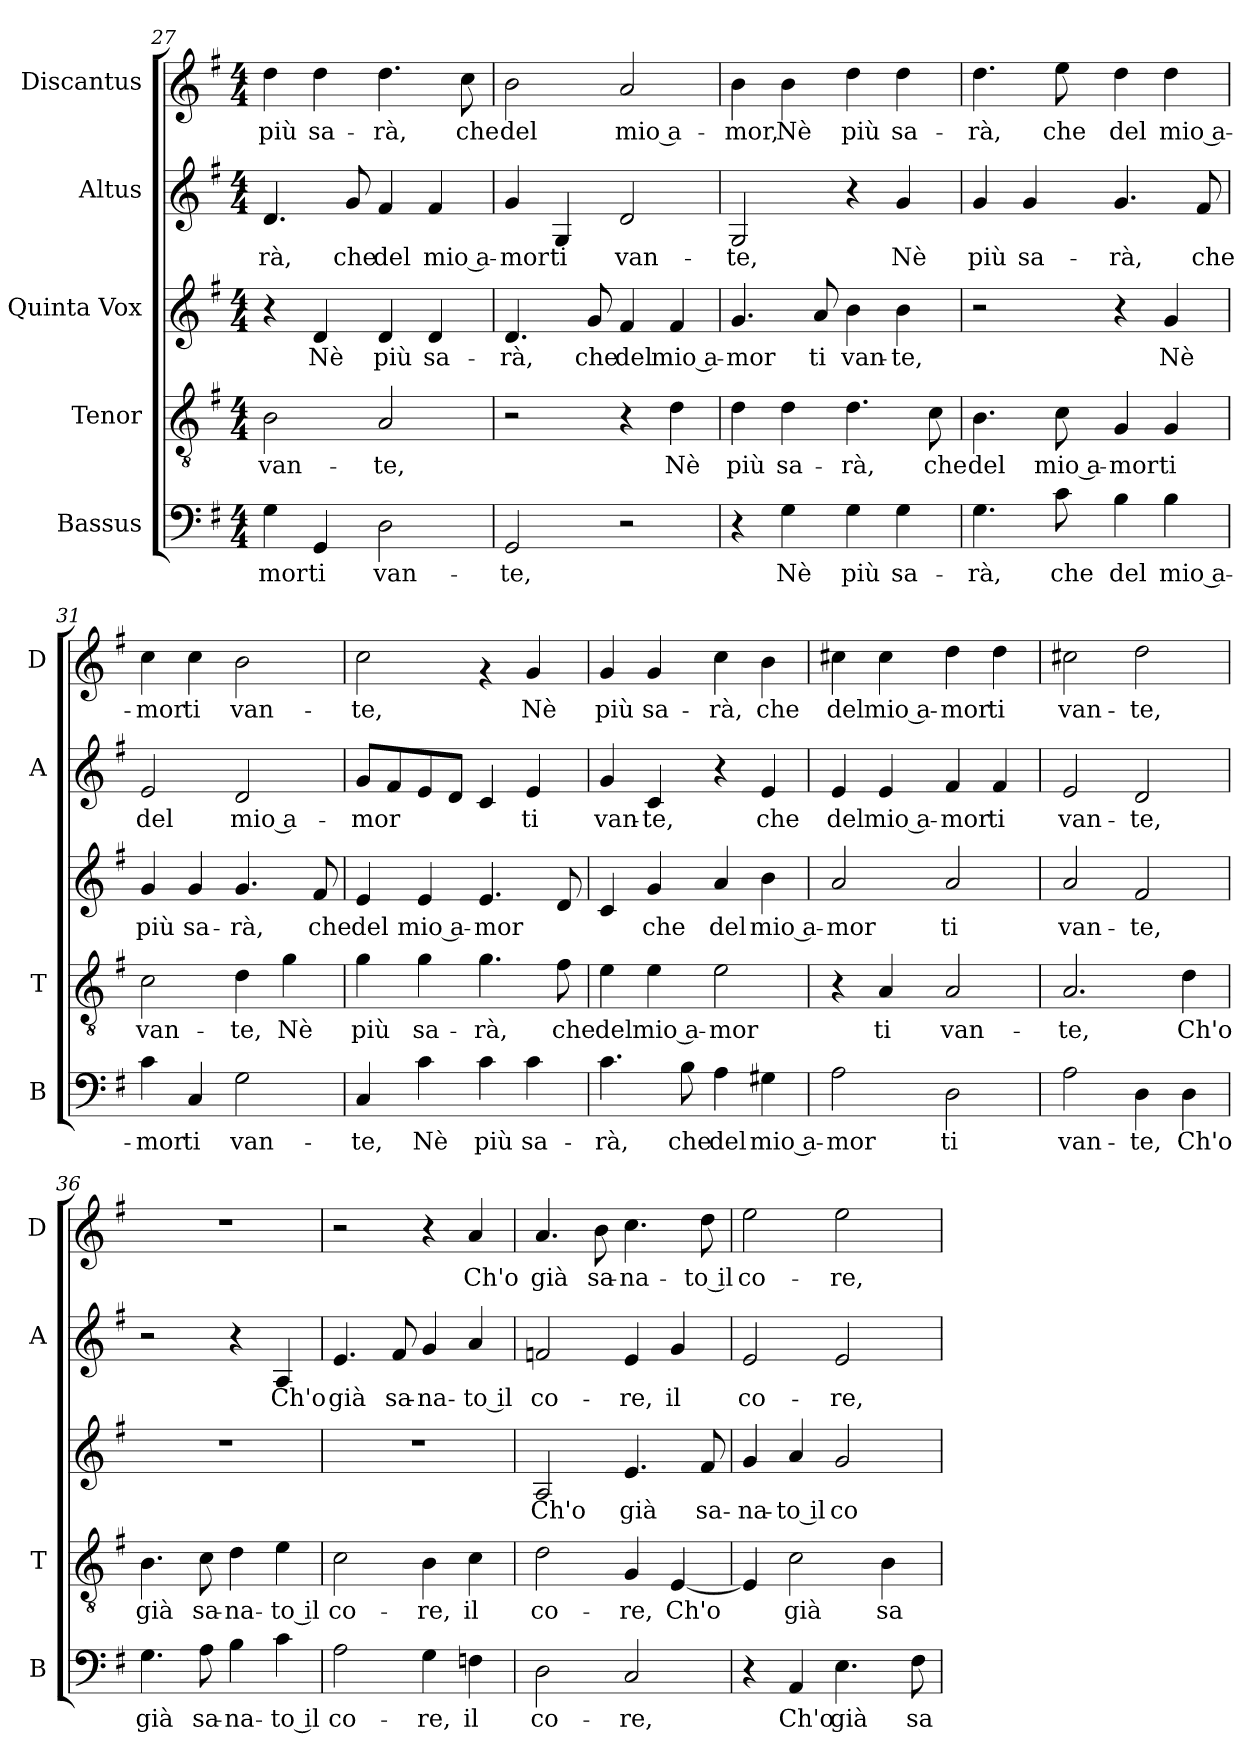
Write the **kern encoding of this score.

**kern	**text	**kern	**text	**kern	**text	**kern	**text	**kern	**text
*part5	*part5	*part4	*part4	*part3	*part3	*part2	*part2	*part1	*part1
*staff5	*staff5	*staff4	*staff4	*staff3	*staff3	*staff2	*staff2	*staff1	*staff1
*I"Bassus	*	*I"Tenor	*	*I"Quinta Vox	*	*I"Altus	*	*I"Discantus	*
*I'B	*	*I'T	*	*	*	*I'A	*	*I'D	*
*clefF4	*	*clefGv2	*	*clefG2	*	*clefG2	*	*clefG2	*
*k[f#]	*	*k[f#]	*	*k[f#]	*	*k[f#]	*	*k[f#]	*
*G:	*	*G:	*	*G:	*	*G:	*	*G:	*
*M4/4	*	*M4/4	*	*M4/4	*	*M4/4	*	*M4/4	*
=27	=27	=27	=27	=27	=27	=27	=27	=27	=27
!	!LO:LY:b	!	!LO:LY:b	!	!	!	!LO:LY:b	!	!LO:LY:b
4G\	-mor	2B\	van-	4r	.	4.d/	-rà,	4dd\	più
!	!LO:LY:b	!	!	!	!LO:LY:b	!	!	!	!LO:LY:b
4GG/	ti	.	.	4d/	Nè	.	.	4dd\	sa-
!	!	!	!	!	!	!	!LO:LY:b	!	!
.	.	.	.	.	.	8g/	che	.	.
!	!LO:LY:b	!	!LO:LY:b	!	!LO:LY:b	!	!LO:LY:b	!	!LO:LY:b
2D\	van-	2A/	-te,	4d/	più	4f#/	del	4.dd\	-rà,
!	!	!	!	!	!LO:LY:b	!	!LO:LY:b	!	!
.	.	.	.	4d/	sa-	4f#/	mio a-	.	.
!	!	!	!	!	!	!	!	!	!LO:LY:b
.	.	.	.	.	.	.	.	8cc\	che
=28	=28	=28	=28	=28	=28	=28	=28	=28	=28
!	!LO:LY:b	!	!	!	!LO:LY:b	!	!LO:LY:b	!	!LO:LY:b
2GG/	-te,	2r	.	4.d/	-rà,	4g/	-mor	2b\	del
!	!	!	!	!	!	!	!LO:LY:b	!	!
.	.	.	.	.	.	4G/	ti	.	.
!	!	!	!	!	!LO:LY:b	!	!	!	!
.	.	.	.	8g/	che	.	.	.	.
!	!	!	!	!	!LO:LY:b	!	!LO:LY:b	!	!LO:LY:b
2r	.	4r	.	4f#/	del	2d/	van-	2a/	mio a-
!	!	!	!LO:LY:b	!	!LO:LY:b	!	!	!	!
.	.	4d\	Nè	4f#/	mio a-	.	.	.	.
=29	=29	=29	=29	=29	=29	=29	=29	=29	=29
!	!	!	!LO:LY:b	!	!LO:LY:b	!	!LO:LY:b	!	!LO:LY:b
4r	.	4d\	più	4.g/	-mor	2G/	-te,	4b\	-mor,
!	!LO:LY:b	!	!LO:LY:b	!	!	!	!	!	!LO:LY:b
4G\	Nè	4d\	sa-	.	.	.	.	4b\	Nè
!	!	!	!	!	!LO:LY:b	!	!	!	!
.	.	.	.	8a/	ti	.	.	.	.
!	!LO:LY:b	!	!LO:LY:b	!	!LO:LY:b	!	!	!	!LO:LY:b
4G\	più	4.d\	-rà,	4b\	van-	4r	.	4dd\	più
!	!LO:LY:b	!	!	!	!LO:LY:b	!	!LO:LY:b	!	!LO:LY:b
4G\	sa-	.	.	4b\	-te,	4g/	Nè	4dd\	sa-
!	!	!	!LO:LY:b	!	!	!	!	!	!
.	.	8c\	che	.	.	.	.	.	.
=30	=30	=30	=30	=30	=30	=30	=30	=30	=30
!	!LO:LY:b	!	!LO:LY:b	!	!	!	!LO:LY:b	!	!LO:LY:b
4.G\	-rà,	4.B\	del	2r	.	4g/	più	4.dd\	-rà,
!	!	!	!	!	!	!	!LO:LY:b	!	!
.	.	.	.	.	.	4g/	sa-	.	.
!	!LO:LY:b	!	!LO:LY:b	!	!	!	!	!	!LO:LY:b
8c\	che	8c\	mio a-	.	.	.	.	8ee\	che
!	!LO:LY:b	!	!LO:LY:b	!	!	!	!LO:LY:b	!	!LO:LY:b
4B\	del	4G/	-mor	4r	.	4.g/	-rà,	4dd\	del
!	!LO:LY:b	!	!LO:LY:b	!	!LO:LY:b	!	!	!	!LO:LY:b
4B\	mio a-	4G/	ti	4g/	Nè	.	.	4dd\	mio a-
!	!	!	!	!	!	!	!LO:LY:b	!	!
.	.	.	.	.	.	8f#/	che	.	.
!!LO:PB:g=z
=31	=31	=31	=31	=31	=31	=31	=31	=31	=31
!	!LO:LY:b	!	!LO:LY:b	!	!LO:LY:b	!	!LO:LY:b	!	!LO:LY:b
4c\	-mor	2c\	van-	4g/	più	2e/	del	4cc\	-mor
!	!LO:LY:b	!	!	!	!LO:LY:b	!	!	!	!LO:LY:b
4C/	ti	.	.	4g/	sa-	.	.	4cc\	ti
!	!LO:LY:b	!	!LO:LY:b	!	!LO:LY:b	!	!LO:LY:b	!	!LO:LY:b
2G\	van-	4d\	-te,	4.g/	-rà,	2d/	mio a-	2b\	van-
!	!	!	!LO:LY:b	!	!	!	!	!	!
.	.	4g\	Nè	.	.	.	.	.	.
!	!	!	!	!	!LO:LY:b	!	!	!	!
.	.	.	.	8f#/	che	.	.	.	.
=32	=32	=32	=32	=32	=32	=32	=32	=32	=32
!	!LO:LY:b	!	!LO:LY:b	!	!LO:LY:b	!	!LO:LY:b	!	!LO:LY:b
4C/	-te,	4g\	più	4e/	del	8g/L	-mor	2cc\	-te,
.	.	.	.	.	.	8f#/	.	.	.
!	!LO:LY:b	!	!LO:LY:b	!	!LO:LY:b	!	!	!	!
4c\	Nè	4g\	sa-	4e/	mio a-	8e/	.	.	.
.	.	.	.	.	.	8d/J	.	.	.
!	!LO:LY:b	!	!LO:LY:b	!	!LO:LY:b	!	!	!	!
4c\	più	4.g\	-rà,	4.e/	-mor	4c/	.	4rg	.
!	!LO:LY:b	!	!	!	!	!	!LO:LY:b	!	!LO:LY:b
4c\	sa-	.	.	.	.	4e/	ti	4g/	Nè
!	!	!	!LO:LY:b	!	!	!	!	!	!
.	.	8f#\	che	8d/	.	.	.	.	.
=33	=33	=33	=33	=33	=33	=33	=33	=33	=33
!	!LO:LY:b	!	!LO:LY:b	!	!	!	!LO:LY:b	!	!LO:LY:b
4.c\	-rà,	4e\	del	4c/	.	4g/	van-	4g/	più
!	!	!	!LO:LY:b	!	!LO:LY:b	!	!LO:LY:b	!	!LO:LY:b
.	.	4e\	mio a-	4g/	che	4c/	-te,	4g/	sa-
!	!LO:LY:b	!	!	!	!	!	!	!	!
8B\	che	.	.	.	.	.	.	.	.
!	!LO:LY:b	!	!LO:LY:b	!	!LO:LY:b	!	!	!	!LO:LY:b
4A\	del	2e\	-mor	4a/	del	4r	.	4cc\	-rà,
!	!LO:LY:b	!	!	!	!LO:LY:b	!	!LO:LY:b	!	!LO:LY:b
4G#X\	mio a-	.	.	4b\	mio a-	4e/	che	4b\	che
=34	=34	=34	=34	=34	=34	=34	=34	=34	=34
!	!LO:LY:b	!	!	!	!LO:LY:b	!	!LO:LY:b	!	!LO:LY:b
2A\	-mor	4r	.	2a/	-mor	4e/	del	4cc#X\	del
!	!	!	!LO:LY:b	!	!	!	!LO:LY:b	!	!LO:LY:b
.	.	4A/	ti	.	.	4e/	mio a-	4cc#\	mio a-
!	!LO:LY:b	!	!LO:LY:b	!	!LO:LY:b	!	!LO:LY:b	!	!LO:LY:b
2D\	ti	2A/	van-	2a/	ti	4f#/	-mor	4dd\	-mor
!	!	!	!	!	!	!	!LO:LY:b	!	!LO:LY:b
.	.	.	.	.	.	4f#/	ti	4dd\	ti
=35	=35	=35	=35	=35	=35	=35	=35	=35	=35
!	!LO:LY:b	!	!LO:LY:b	!	!LO:LY:b	!	!LO:LY:b	!	!LO:LY:b
2A\	van-	2.A/	-te,	2a/	van-	2e/	van-	2cc#X\	van-
!	!LO:LY:b	!	!	!	!LO:LY:b	!	!LO:LY:b	!	!LO:LY:b
4D\	-te,	.	.	2f#/	-te,	2d/	-te,	2dd\	-te,
!	!LO:LY:b	!	!LO:LY:b	!	!	!	!	!	!
4D\	Ch'o	4d\	Ch'o	.	.	.	.	.	.
=36	=36	=36	=36	=36	=36	=36	=36	=36	=36
!	!LO:LY:b	!	!LO:LY:b	!	!	!	!	!	!
4.G\	già	4.B\	già	1r	.	2r	.	1r	.
!	!LO:LY:b	!	!LO:LY:b	!	!	!	!	!	!
8A\	sa-	8c\	sa-	.	.	.	.	.	.
!	!LO:LY:b	!	!LO:LY:b	!	!	!	!	!	!
4B\	-na-	4d\	-na-	.	.	4r	.	.	.
!	!LO:LY:b	!	!LO:LY:b	!	!	!	!LO:LY:b	!	!
4c\	-to il	4e\	-to il	.	.	4A/	Ch'o	.	.
!!LO:LB:g=z
=37	=37	=37	=37	=37	=37	=37	=37	=37	=37
!	!LO:LY:b	!	!LO:LY:b	!	!	!	!LO:LY:b	!	!
2A\	co-	2c\	co-	1r	.	4.e/	già	2r	.
!	!	!	!	!	!	!	!LO:LY:b	!	!
.	.	.	.	.	.	8f#/	sa-	.	.
!	!LO:LY:b	!	!LO:LY:b	!	!	!	!LO:LY:b	!	!
4G\	-re,	4B\	-re,	.	.	4g/	-na-	4r	.
!	!LO:LY:b	!	!LO:LY:b	!	!	!	!LO:LY:b	!	!LO:LY:b
4Fn\	il	4c\	il	.	.	4a/	-to il	4a/	Ch'o
=38	=38	=38	=38	=38	=38	=38	=38	=38	=38
!	!LO:LY:b	!	!LO:LY:b	!	!LO:LY:b	!	!LO:LY:b	!	!LO:LY:b
2D\	co-	2d\	co-	2A/	Ch'o	2fn/	co-	4.a/	già
!	!	!	!	!	!	!	!	!	!LO:LY:b
.	.	.	.	.	.	.	.	8b\	sa-
!	!LO:LY:b	!	!LO:LY:b	!	!LO:LY:b	!	!LO:LY:b	!	!LO:LY:b
2C/	-re,	4G/	-re,	4.e/	già	4e/	-re,	4.cc\	-na-
!	!	!	!LO:LY:b	!	!	!	!LO:LY:b	!	!
.	.	[4E/	Ch'o	.	.	4g/	il	.	.
!	!	!	!	!	!LO:LY:b	!	!	!	!LO:LY:b
.	.	.	.	8f#/	sa-	.	.	8dd\	-to il
=39	=39	=39	=39	=39	=39	=39	=39	=39	=39
!	!	!	!	!	!LO:LY:b	!	!LO:LY:b	!	!LO:LY:b
4r	.	4E/]	.	4g/	-na-	2e/	co-	2ee\	co-
!	!LO:LY:b	!	!LO:LY:b	!	!LO:LY:b	!	!	!	!
4AA/	Ch'o	2c\	già	4a/	-to il	.	.	.	.
!	!LO:LY:b	!	!	!	!LO:LY:b	!	!LO:LY:b	!	!LO:LY:b
4.E\	già	.	.	2g/	co-	2e/	-re,	2ee\	-re,
!	!	!	!LO:LY:b	!	!	!	!	!	!
.	.	4B\	sa-	.	.	.	.	.	.
!	!LO:LY:b	!	!	!	!	!	!	!	!
8F#\	sa-	.	.	.	.	.	.	.	.
=	=	=	=	=	=	=	=	=	=
*-	*-	*-	*-	*-	*-	*-	*-	*-	*-
